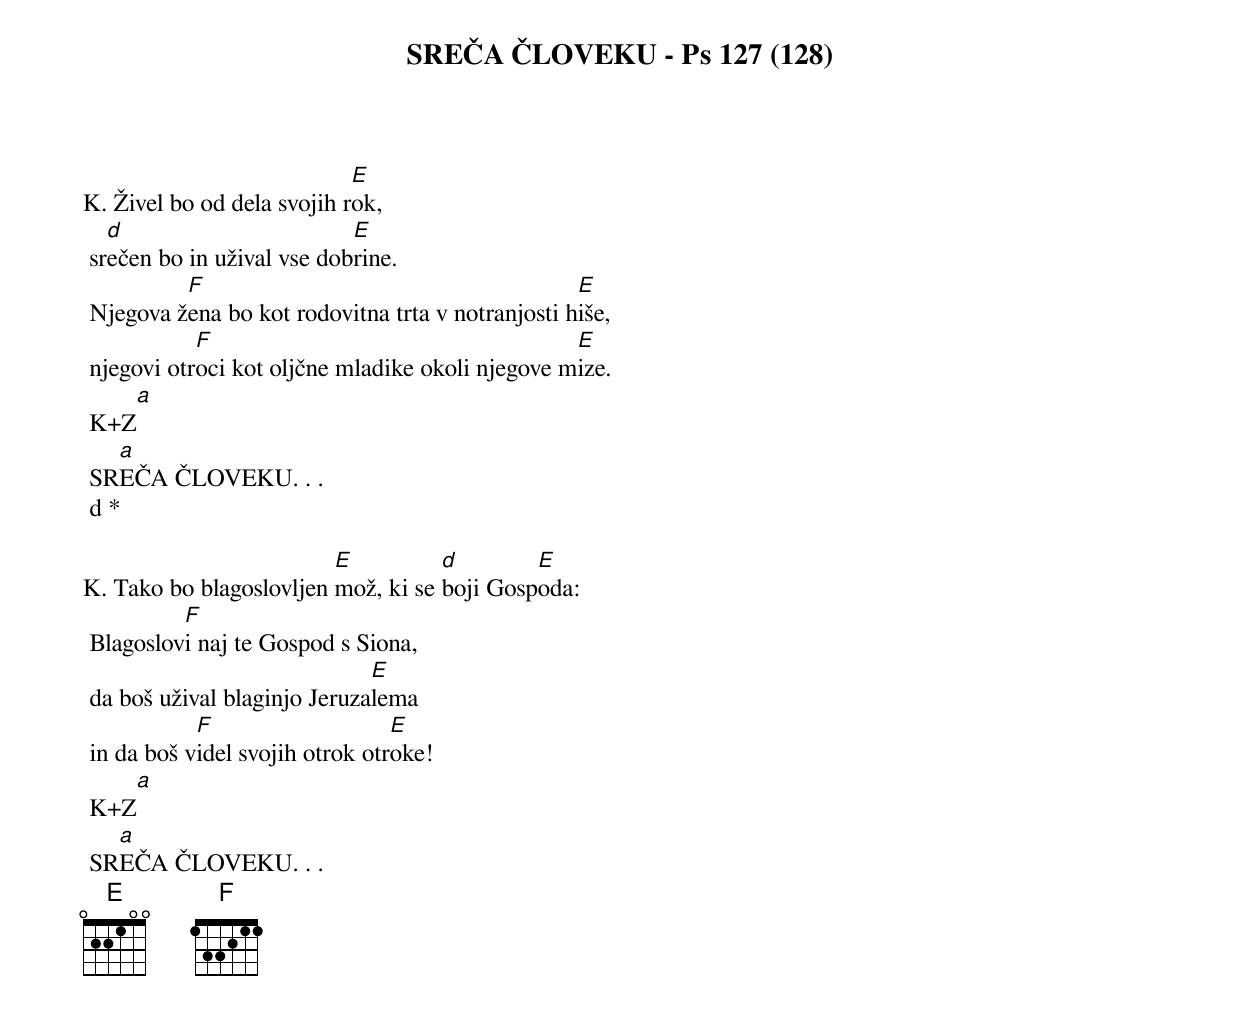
{title: SREČA ČLOVEKU - Ps 127 (128)}

K.	Živel bo od dela svojih r[E]ok,
	sr[d]ečen bo in užival vse dob[E]rine.
	Njegova ž[F]ena bo kot rodovitna trta v notranjosti h[E]iše,
	njegovi otr[F]oci kot oljčne mladike okoli njegove m[E]ize.
	K+Z[a]
	SR[a]EČA ČLOVEKU. . .
	d *

K.	Tako bo blagoslovljen [E]mož, ki se [d]boji Gosp[E]oda:
	Blagoslov[F]i naj te Gospod s Siona,
	da boš užival blaginjo Jeruza[E]lema
	in da boš v[F]idel svojih otrok otr[E]oke!
	K+Z[a]
	SR[a]EČA ČLOVEKU. . .
